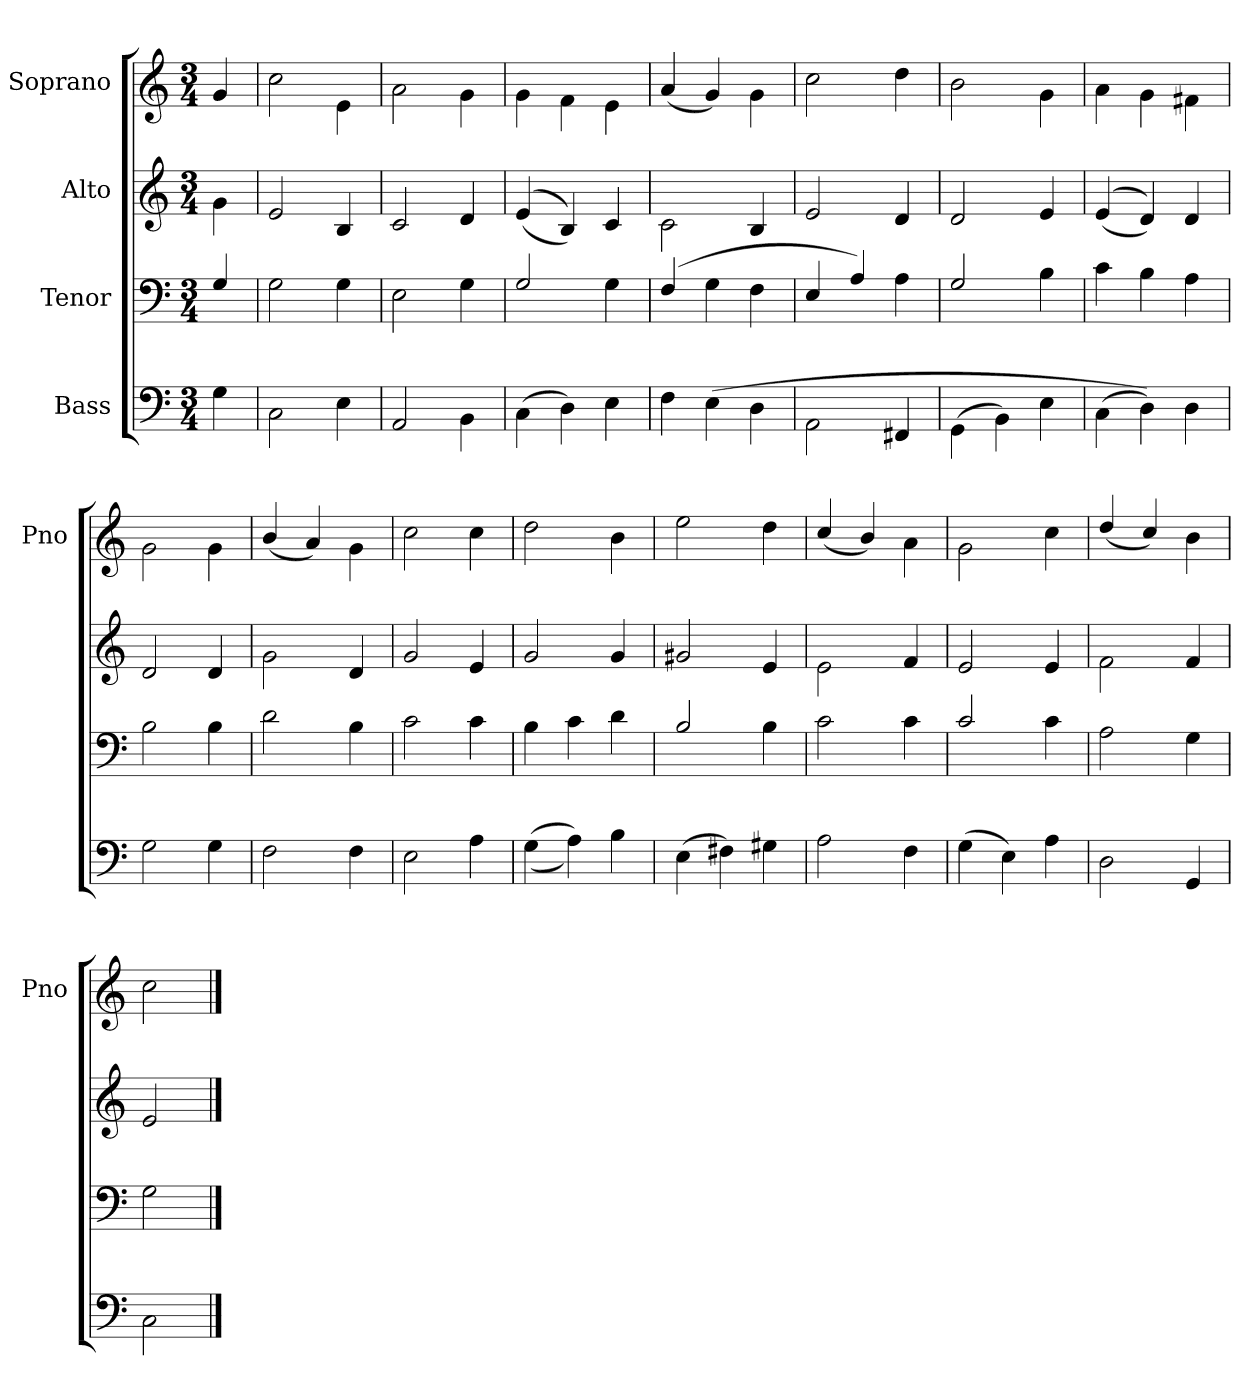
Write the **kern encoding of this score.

**kern	**kern	**kern	**kern
*part4	*part3	*part2	*part1
*staff4	*staff3	*staff2	*staff1
*I"Bass	*I"Tenor	*I"Alto	*I"Soprano
*	*	*	*I'Pno
*clefF4	*clefF4	*clefG2	*clefG2
*k[]	*k[]	*k[]	*k[]
*M3/4	*M3/4	*M3/4	*M3/4
=	=	=	=
4G\	4G/	4g\	4g/
=	=	=	=
2C\	2G\	2e/	2cc\
4E\	4G\	4B/	4e\
=	=	=	=
2AA/	2E\	2c/	2a\
4BB\	4G\	4d/	4g\
=	=	=	=
(<4C\	2G/	(>(<4e/	4g\
4D\)	.	4B/))	4f\
4E\	4G\	4c/	4e\
=	=	=	=
4F\	(>(<4F/	2c\	(>4a/
((4E\	4G\	.	4g/)
4D\	4F\	4B/	4g\
=	=	=	=
2AA\	4E/	2e/	2cc\
.	4A/)	.	.
4FF#X/	4A\	4d/	4dd\
=	=	=	=
(<4GG\	2G/	2d/	2b\
4BB\)	.	.	.
4E\	4B\	4e/	4g\
=	=	=	=
(>4C\	4c\	(>(<4e/	4a\
4D\))	4B\	4d/))	4g\
4D\	4A\	4d/	4f#X\
=	=	=	=
2G\	2B\	2d/	2g\
4G\	4B\	4d/	4g\
=	=	=	=
2F\	2d\	2g\	(>4b/
.	.	.	4a/)
4F\	4B\	4d/	4g\
=	=	=	=
2E\	2c\	2g/	2cc\
4A\	4c\	4e/	4cc\
=	=	=	=
(>(<4G\	4B\	2g/	2dd\
4A\))	4c\	.	.
4B\	4d\	4g/	4b\
=	=	=	=
(<4E\	2B/	2g#X/	2ee\
4F#X\)	.	.	.
4G#X\	4B\	4e/	4dd\
=	=	=	=
2A\	2c\	2e\	(>4cc/
.	.	.	4b/)
4F\	4c\	4f/	4a\
=	=	=	=
(<4G\	2c/	2e/	2g\
4E\)	.	.	.
4A\	4c\	4e/	4cc\
=	=	=	=
2D\	2A\	2f\	(>4dd/
.	.	.	4cc/)
4GG/	4G\	4f/	4b\
=	=	=	=
2C\	2G\	2e/	2cc\
==	==	==	==
*-	*-	*-	*-
